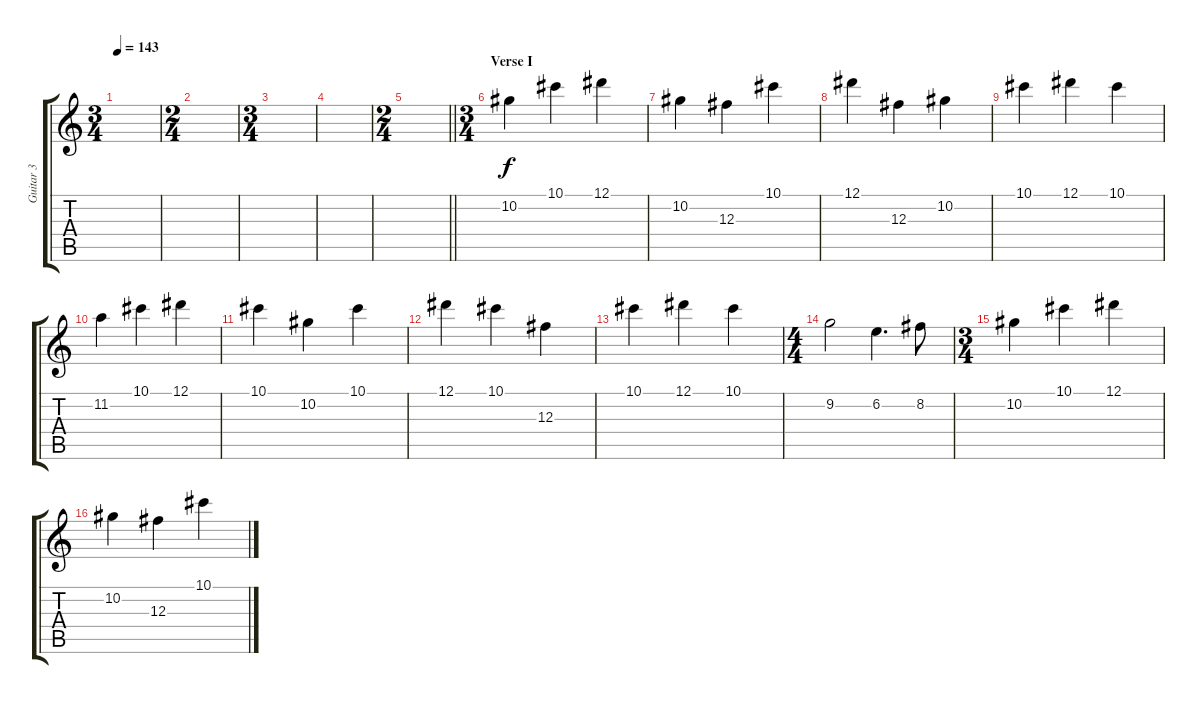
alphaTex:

\track ("Guitar 3" "Guitar 3") {instrument distortionguitar}
\staff {score tabs}
\tuning (Eb4 Bb3 Gb3 Db3 Ab2 Eb2) {hide}
\ts (3 4)
\tempo 143
\clef g2
\ks c
|
\ts (2 4)
|
\ts (3 4)
|
|
\ts (2 4)
\barLineRight lightlight
|
\ts (3 4)
\section ("" "Verse I")
10.2.4 10.1.4 12.1.4 |
10.2.4 12.3.4 10.1.4 |
12.1.4 12.3.4 10.2.4 |
10.1.4 12.1.4 10.1.4 |
11.2.4 10.1.4 12.1.4 |
10.1.4 10.2.4 10.1.4 |
12.1.4 10.1.4 12.3.4 |
10.1.4 12.1.4 10.1.4 |
\ts (4 4)
9.2.2 6.2.4{d} 8.2.8 |
\ts (3 4)
10.2.4 10.1.4 12.1.4 |
10.2.4 12.3.4 10.1.4
